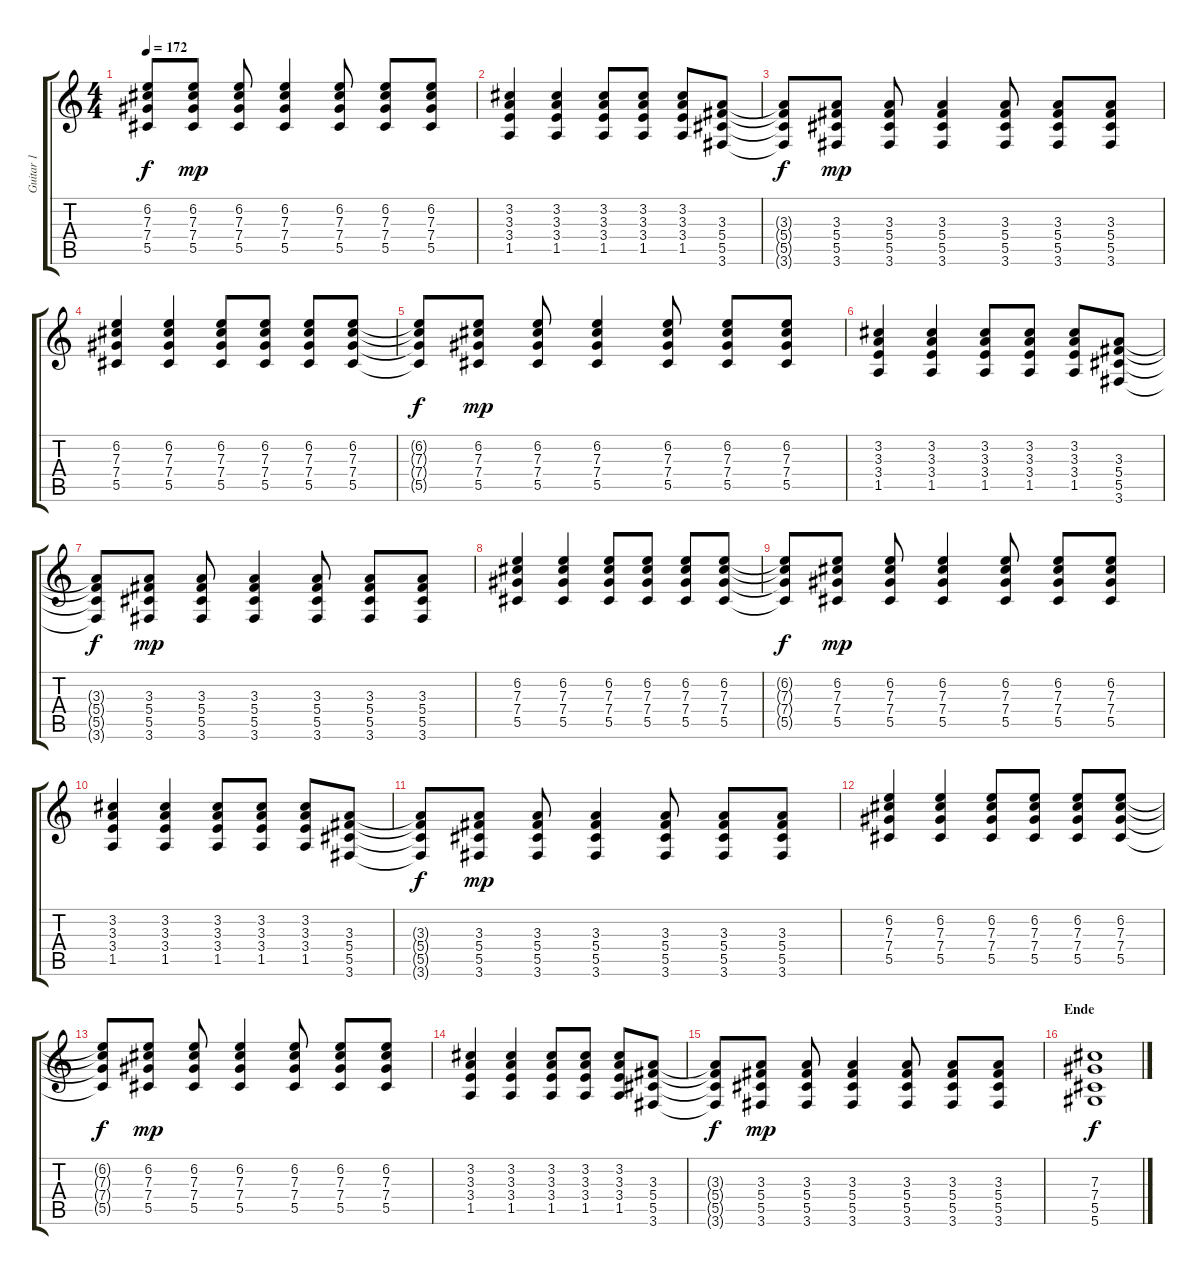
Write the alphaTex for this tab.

\track ("Guitar 1" "Guitar 1") {instrument distortionguitar}
\staff {score tabs}
\tuning (Eb4 Bb3 Gb3 Db3 Ab2 Eb2) {hide}
\ts (4 4)
\tempo 172
\clef g2
\ks c
(6.2{t} 7.3{t} 7.4{t} 5.5{t}).8{dy f} (6.2 7.3 7.4 5.5).8{dy mp} (6.2 7.3 7.4 5.5).8 (6.2 7.3 7.4 5.5).4 (6.2 7.3 7.4 5.5).8 (6.2 7.3 7.4 5.5).8 (6.2 7.3 7.4 5.5).8 |
(3.2 3.3 3.4 1.5).4 (3.2 3.3 3.4 1.5).4 (3.2 3.3 3.4 1.5).8 (3.2 3.3 3.4 1.5).8 (3.2 3.3 3.4 1.5).8 (3.3 5.4 5.5 3.6).8 |
(3.3{t} 5.4{t} 5.5{t} 3.6{t}).8{dy f} (3.3 5.4 5.5 3.6).8{dy mp} (3.3 5.4 5.5 3.6).8 (3.3 5.4 5.5 3.6).4 (3.3 5.4 5.5 3.6).8 (3.3 5.4 5.5 3.6).8 (3.3 5.4 5.5 3.6).8 |
(6.2 7.3 7.4 5.5).4 (6.2 7.3 7.4 5.5).4 (6.2 7.3 7.4 5.5).8 (6.2 7.3 7.4 5.5).8 (6.2 7.3 7.4 5.5).8 (6.2 7.3 7.4 5.5).8 |
(6.2{t} 7.3{t} 7.4{t} 5.5{t}).8{dy f} (6.2 7.3 7.4 5.5).8{dy mp} (6.2 7.3 7.4 5.5).8 (6.2 7.3 7.4 5.5).4 (6.2 7.3 7.4 5.5).8 (6.2 7.3 7.4 5.5).8 (6.2 7.3 7.4 5.5).8 |
(3.2 3.3 3.4 1.5).4 (3.2 3.3 3.4 1.5).4 (3.2 3.3 3.4 1.5).8 (3.2 3.3 3.4 1.5).8 (3.2 3.3 3.4 1.5).8 (3.3 5.4 5.5 3.6).8 |
(3.3{t} 5.4{t} 5.5{t} 3.6{t}).8{dy f} (3.3 5.4 5.5 3.6).8{dy mp} (3.3 5.4 5.5 3.6).8 (3.3 5.4 5.5 3.6).4 (3.3 5.4 5.5 3.6).8 (3.3 5.4 5.5 3.6).8 (3.3 5.4 5.5 3.6).8 |
(6.2 7.3 7.4 5.5).4{volume 8 instrument distortionguitar} (6.2 7.3 7.4 5.5).4 (6.2 7.3 7.4 5.5).8 (6.2 7.3 7.4 5.5).8 (6.2 7.3 7.4 5.5).8 (6.2 7.3 7.4 5.5).8 |
(6.2{t} 7.3{t} 7.4{t} 5.5{t}).8{dy f} (6.2 7.3 7.4 5.5).8{dy mp} (6.2 7.3 7.4 5.5).8 (6.2 7.3 7.4 5.5).4 (6.2 7.3 7.4 5.5).8 (6.2 7.3 7.4 5.5).8 (6.2 7.3 7.4 5.5).8 |
(3.2 3.3 3.4 1.5).4 (3.2 3.3 3.4 1.5).4 (3.2 3.3 3.4 1.5).8 (3.2 3.3 3.4 1.5).8 (3.2 3.3 3.4 1.5).8 (3.3 5.4 5.5 3.6).8 |
(3.3{t} 5.4{t} 5.5{t} 3.6{t}).8{dy f} (3.3 5.4 5.5 3.6).8{dy mp} (3.3 5.4 5.5 3.6).8 (3.3 5.4 5.5 3.6).4 (3.3 5.4 5.5 3.6).8 (3.3 5.4 5.5 3.6).8 (3.3 5.4 5.5 3.6).8 |
(6.2 7.3 7.4 5.5).4 (6.2 7.3 7.4 5.5).4 (6.2 7.3 7.4 5.5).8 (6.2 7.3 7.4 5.5).8 (6.2 7.3 7.4 5.5).8 (6.2 7.3 7.4 5.5).8 |
(6.2{t} 7.3{t} 7.4{t} 5.5{t}).8{dy f} (6.2 7.3 7.4 5.5).8{dy mp} (6.2 7.3 7.4 5.5).8 (6.2 7.3 7.4 5.5).4 (6.2 7.3 7.4 5.5).8 (6.2 7.3 7.4 5.5).8 (6.2 7.3 7.4 5.5).8 |
(3.2 3.3 3.4 1.5).4 (3.2 3.3 3.4 1.5).4 (3.2 3.3 3.4 1.5).8 (3.2 3.3 3.4 1.5).8 (3.2 3.3 3.4 1.5).8 (3.3 5.4 5.5 3.6).8 |
(3.3{t} 5.4{t} 5.5{t} 3.6{t}).8{dy f} (3.3 5.4 5.5 3.6).8{dy mp} (3.3 5.4 5.5 3.6).8 (3.3 5.4 5.5 3.6).4 (3.3 5.4 5.5 3.6).8 (3.3 5.4 5.5 3.6).8 (3.3 5.4 5.5 3.6).8 |
\section ("" "Ende")
(7.3 7.4 5.5 5.6).1{dy f volume 3}
